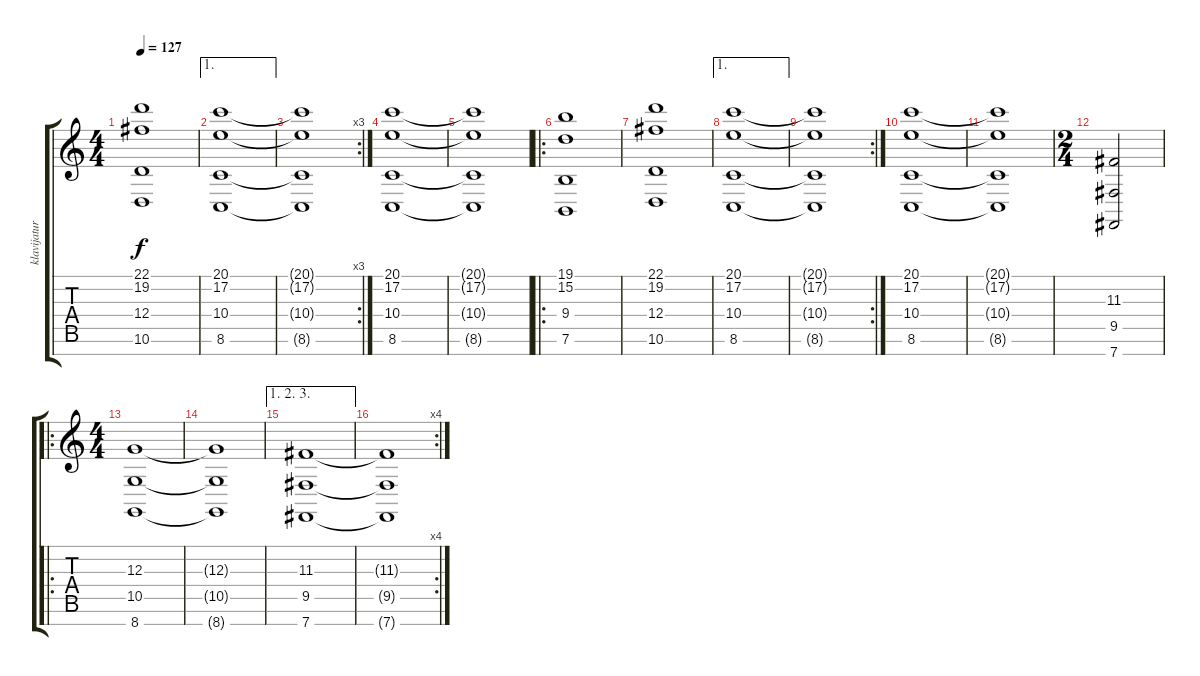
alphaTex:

\track ("klavijatura" "klavijatur") {instrument stringensemble2}
\staff {score tabs}
\tuning (E4 B3 G3 D3 A2 E2 B1) {hide}
\ts (4 4)
\tempo 127
\clef g2
\ks c
(22.1 19.2 12.4 10.6).1{dy f} |
\ae 1
(20.1 17.2 10.4 8.6).1 |
\rc 3
(20.1{t} 17.2{t} 10.4{t} 8.6{t}).1 |
(20.1 17.2 10.4 8.6).1 |
(20.1{t} 17.2{t} 10.4{t} 8.6{t}).1 |
\ro
(19.1 15.2 9.4 7.6).1 |
(22.1 19.2 12.4 10.6).1 |
\ae 1
(20.1 17.2 10.4 8.6).1 |
\rc 2
(20.1{t} 17.2{t} 10.4{t} 8.6{t}).1 |
(20.1 17.2 10.4 8.6).1 |
(20.1{t} 17.2{t} 10.4{t} 8.6{t}).1 |
\ts (2 4)
(11.3 9.5 7.7).2 |
\ro
\ts (4 4)
(12.3 10.5 8.7).1 |
(12.3{t} 10.5{t} 8.7{t}).1 |
\ae (1 2 3)
(11.3 9.5 7.7).1 |
\rc 4
(11.3{t} 9.5{t} 7.7{t}).1
